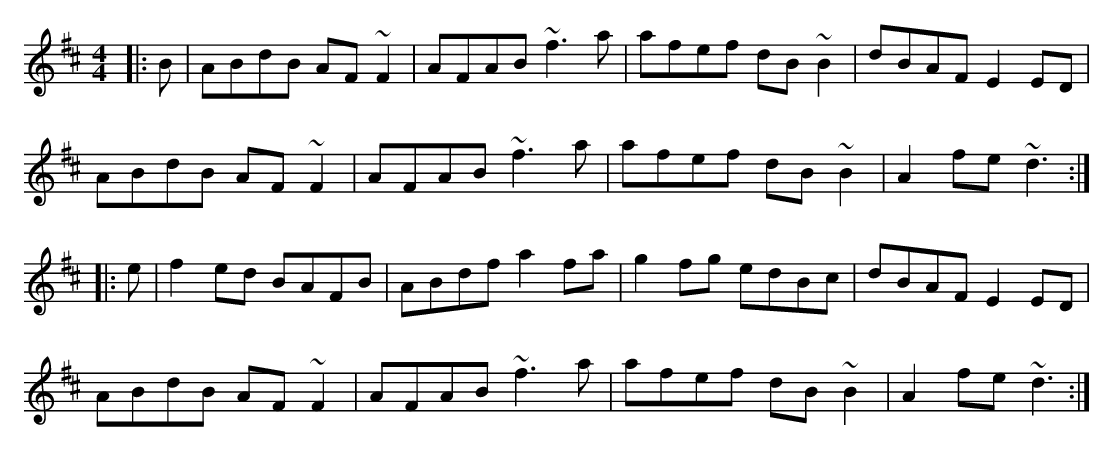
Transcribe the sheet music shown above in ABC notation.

X:1
M:4/4
K:D
|:B|ABdB AF ~F2|AFAB ~f3 a|afef dB ~B2|dBAF E2 ED|
ABdB AF ~F2|AFAB ~f3 a|afef dB ~B2|A2 fe ~d3:|
|:e|f2 ed BAFB|ABdf a2 fa|g2 fg edBc|dBAF E2 ED|
ABdB AF ~F2|AFAB ~f3 a|afef dB ~B2|A2 fe ~d3:|
